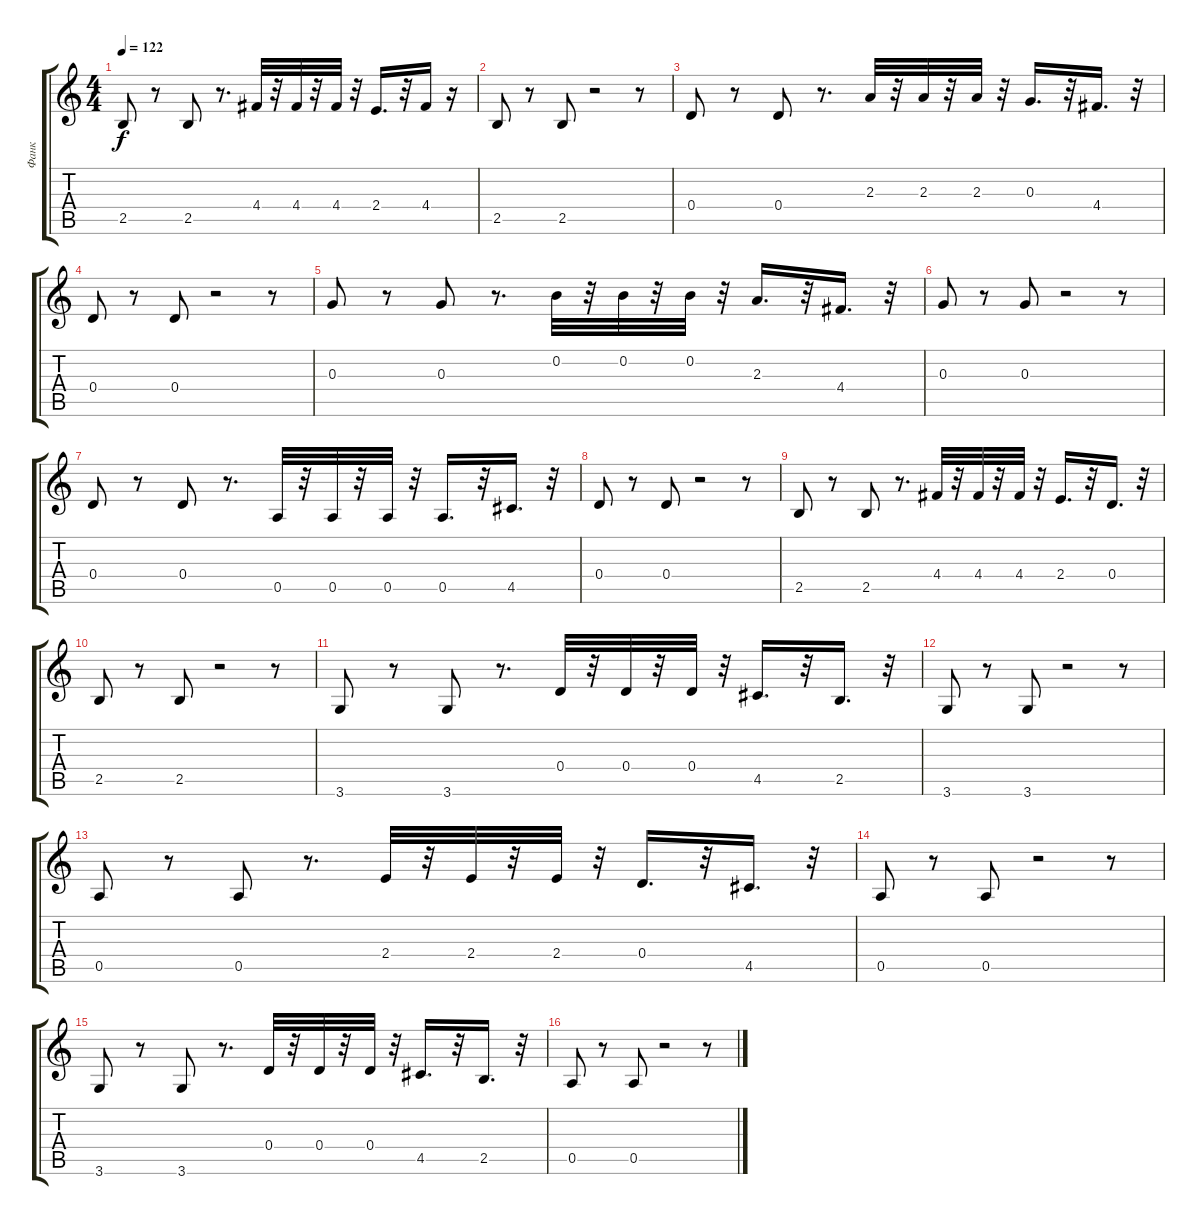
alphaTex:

\track ("Фанк" "Фанк") {instrument electricguitarclean}
\staff {score tabs}
\tuning (E4 B3 G3 D3 A2 E2) {hide}
\ts (4 4)
\tempo 122
\clef g2
\ks c
2.5.8{dy f} r.8 2.5.8 r.8{d} 4.4.32 r.32 4.4.32 r.32 4.4.32 r.32 2.4.16{d} r.32 4.4.16 r.16 |
2.5.8 r.8 2.5.8 r.2 r.8 |
0.4.8 r.8 0.4.8 r.8{d} 2.3.32 r.32 2.3.32 r.32 2.3.32 r.32 0.3.16{d} r.32 4.4.16{d} r.32 |
0.4.8 r.8 0.4.8 r.2 r.8 |
0.3.8 r.8 0.3.8 r.8{d} 0.2.32 r.32 0.2.32 r.32 0.2.32 r.32 2.3.16{d} r.32 4.4.16{d} r.32 |
0.3.8 r.8 0.3.8 r.2 r.8 |
0.4.8 r.8 0.4.8 r.8{d} 0.5.32 r.32 0.5.32 r.32 0.5.32 r.32 0.5.16{d} r.32 4.5.16{d} r.32 |
0.4.8 r.8 0.4.8 r.2 r.8 |
2.5.8 r.8 2.5.8 r.8{d} 4.4.32 r.32 4.4.32 r.32 4.4.32 r.32 2.4.16{d} r.32 0.4.16{d} r.32 |
2.5.8 r.8 2.5.8 r.2 r.8 |
3.6.8 r.8 3.6.8 r.8{d} 0.4.32 r.32 0.4.32 r.32 0.4.32 r.32 4.5.16{d} r.32 2.5.16{d} r.32 |
3.6.8 r.8 3.6.8 r.2 r.8 |
0.5.8 r.8 0.5.8 r.8{d} 2.4.32 r.32 2.4.32 r.32 2.4.32 r.32 0.4.16{d} r.32 4.5.16{d} r.32 |
0.5.8 r.8 0.5.8 r.2 r.8 |
3.6.8 r.8 3.6.8 r.8{d} 0.4.32 r.32 0.4.32 r.32 0.4.32 r.32 4.5.16{d} r.32 2.5.16{d} r.32 |
0.5.8 r.8 0.5.8 r.2 r.8
